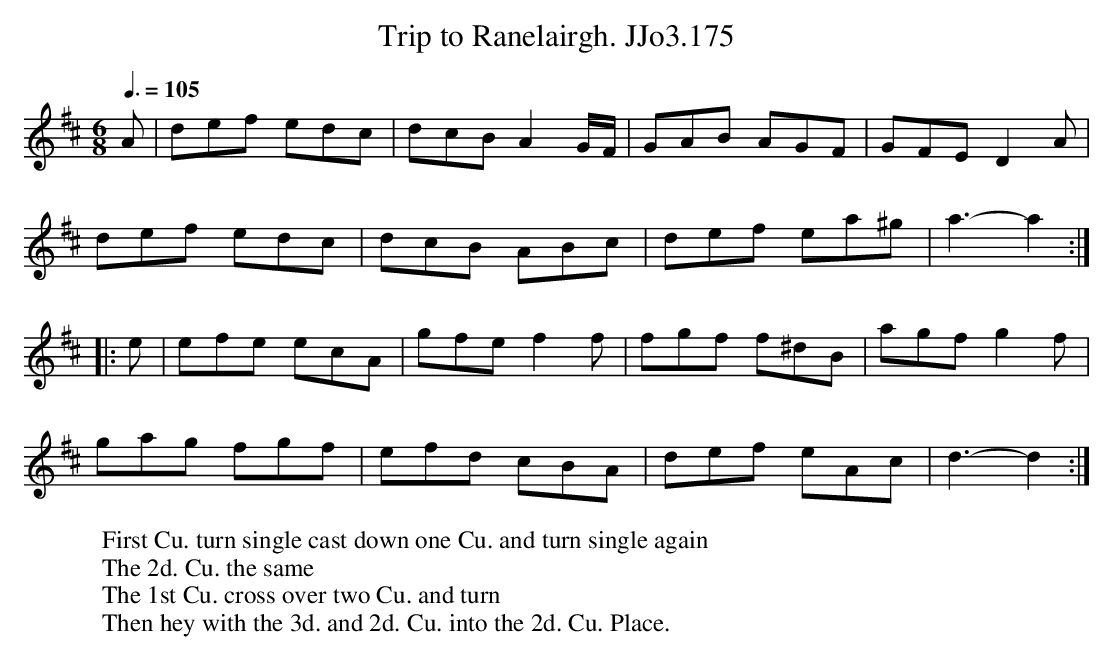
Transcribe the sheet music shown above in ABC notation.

X:1
T:Trip to Ranelairgh. JJo3.175
M:6/8
L:1/8
Q:3/8=105
K:D
A | def edc | dcB A2 G/F/ | GAB AGF | GFE D2A |
def edc | dcB ABc | def ea^g | a3-a2 :|
|: e |efe ecA | gfe f2f | fgf f^dB | agf g2f |
gag fgf | efd cBA | def eAc | d3-d2 :|
W:First Cu. turn single cast down one Cu. and turn single again
W:The 2d. Cu. the same
W:The 1st Cu. cross over two Cu. and turn
W:Then hey with the 3d. and 2d. Cu. into the 2d. Cu. Place.
